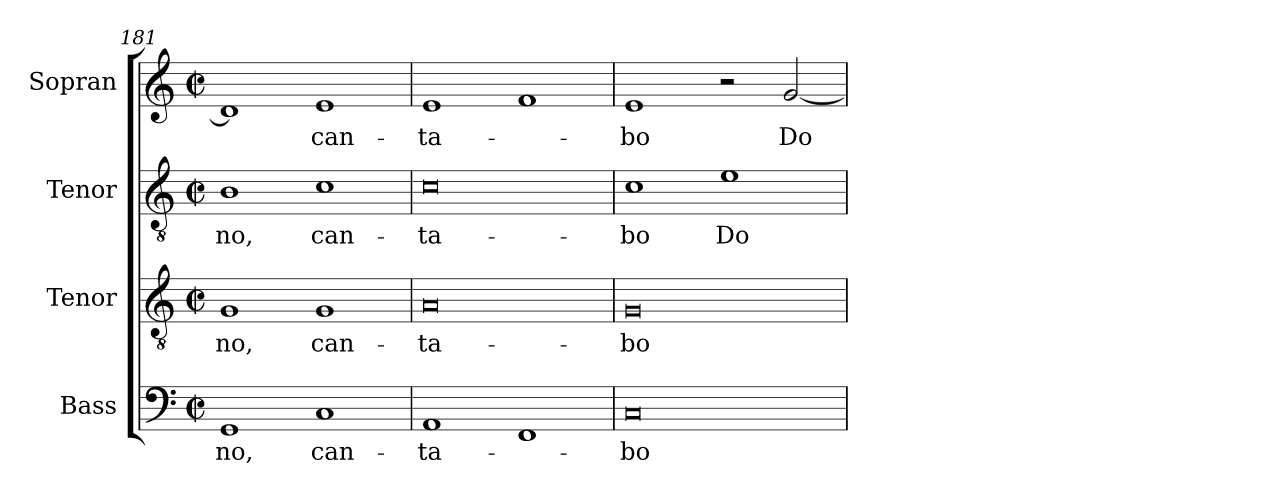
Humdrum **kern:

**kern	**text	**kern	**text	**kern	**text	**kern	**text
*part4	*part4	*part3	*part3	*part2	*part2	*part1	*part1
*staff4	*staff4	*staff3	*staff3	*staff2	*staff2	*staff1	*staff1
*I"Bass	*	*I"Tenor	*	*I"Tenor	*	*I"Sopran	*
*	*	*I'Tenor	*	*	*	*	*
!!LO:PB:g=z
*clefF4	*	*clefGv2	*	*clefGv2	*	*clefG2	*
*	*	*ITrd7c12	*	*ITrd7c12	*	*	*
*k[]	*	*k[]	*	*k[]	*	*k[]	*
*M2/2	*	*M2/2	*	*M2/2	*	*M2/2	*
*met(c|)	*	*met(c|)	*	*met(c|)	*	*met(c|)	*
=181	=181	=181	=181	=181	=181	=181	=181
!	!LO:LY:b:color=#000000	!	!	!	!	!	!
!	!	!	!LO:LY:b:color=#000000	!	!	!	!
!	!	!	!	!	!LO:LY:b:color=#000000	!	!
1GGi	-no,	1GGi	-no,	1BBi	-no,	1di]	.
!	!LO:LY:b:color=#000000	!	!	!	!	!	!
!	!	!	!LO:LY:b:color=#000000	!	!	!	!
!	!	!	!	!	!LO:LY:b:color=#000000	!	!
!	!	!	!	!	!	!	!LO:LY:b:color=#000000
1Ci	can-	1GGi	can-	1Ci	can-	1ei	can-
=182	=182	=182	=182	=182	=182	=182	=182
!	!LO:LY:b:color=#000000	!	!	!	!	!	!
!	!	!	!LO:LY:b:color=#000000	!	!	!	!
!	!	!	!	!	!LO:LY:b:color=#000000	!	!
!	!	!	!	!	!	!	!LO:LY:b:color=#000000
1AAi	-ta-	0AAi	-ta-	0Ci	-ta-	1ei	-ta-
1FFi	.	.	.	.	.	1fi	.
=183	=183	=183	=183	=183	=183	=183	=183
!	!LO:LY:b:color=#000000	!	!	!	!	!	!
!	!	!	!LO:LY:b:color=#000000	!	!	!	!
!	!	!	!	!	!LO:LY:b:color=#000000	!	!
!	!	!	!	!	!	!	!LO:LY:b:color=#000000
0Ci	-bo	0GGi	-bo	1Ci	-bo	1ei	-bo
!	!	!	!	!	!LO:LY:b:color=#000000	!	!
.	.	.	.	1Ei	Do-	2r	.
!	!	!	!	!	!	!	!LO:LY:b:color=#000000
.	.	.	.	.	.	[<2gi/	Do-
=	=	=	=	=	=	=	=
*-	*-	*-	*-	*-	*-	*-	*-
